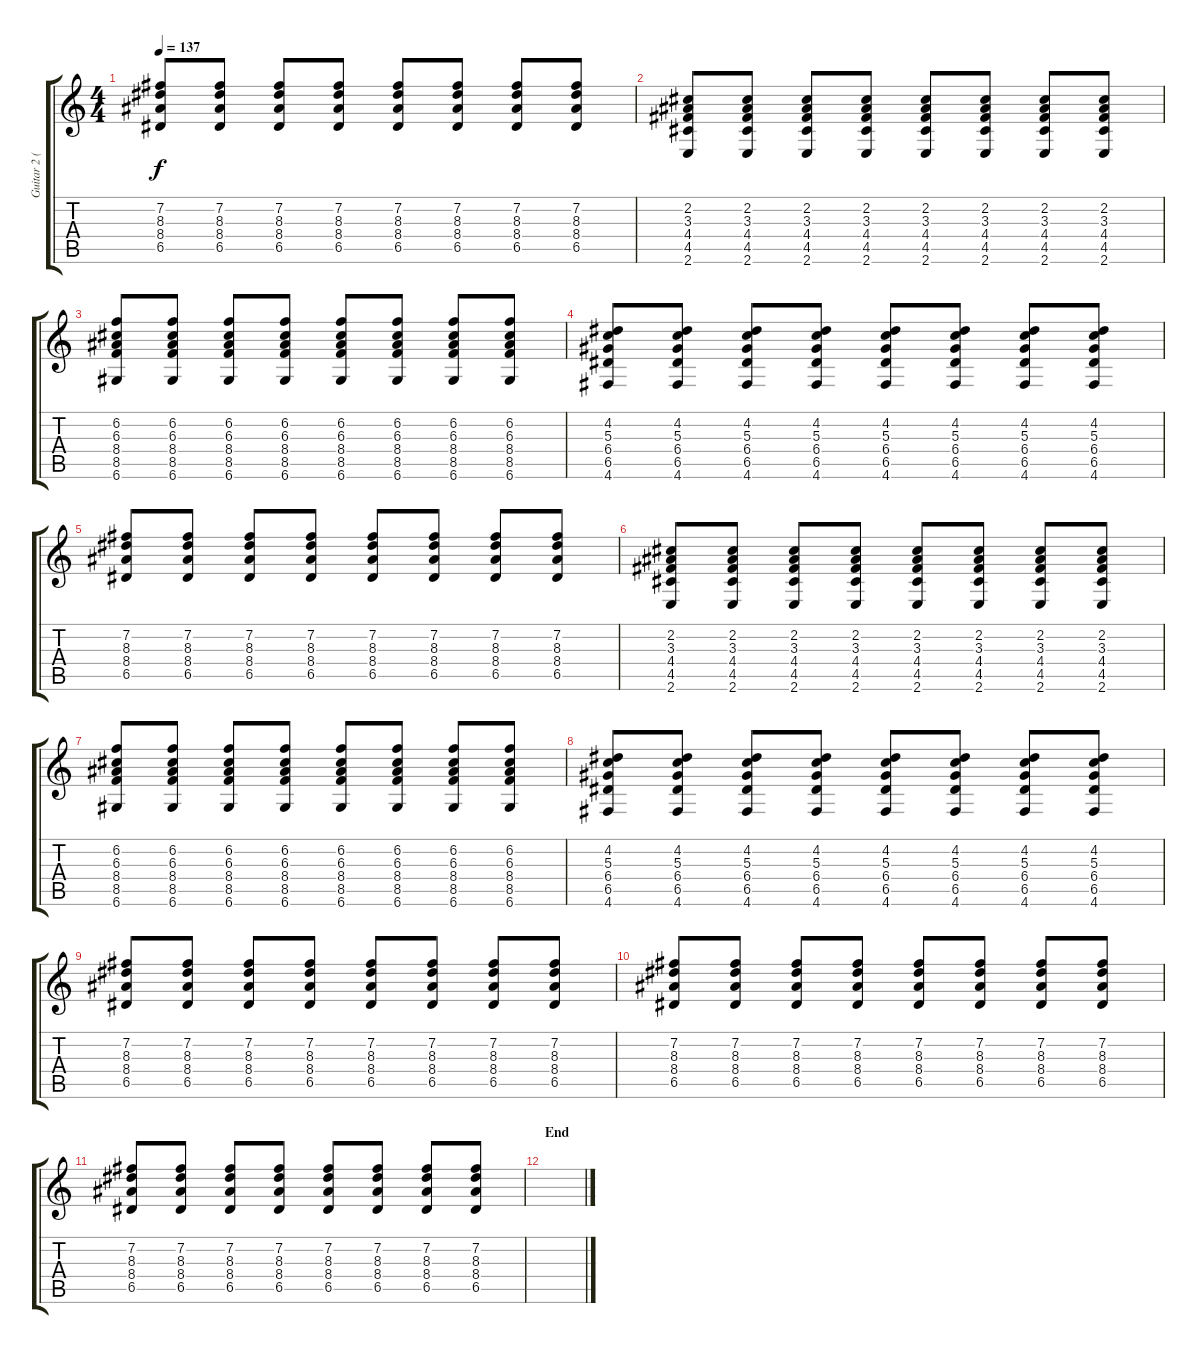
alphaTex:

\track ("Guitar 2 (Albert)" "Guitar 2 (") {instrument acousticguitarsteel}
\staff {score tabs}
\tuning (E4 B3 G3 D3 A2 D2) {hide}
\ts (4 4)
\tempo 137
\clef g2
\ks c
(7.2 8.3 8.4 6.5).8{dy f} (7.2 8.3 8.4 6.5).8 (7.2 8.3 8.4 6.5).8 (7.2 8.3 8.4 6.5).8 (7.2 8.3 8.4 6.5).8 (7.2 8.3 8.4 6.5).8 (7.2 8.3 8.4 6.5).8 (7.2 8.3 8.4 6.5).8 |
(2.2 3.3 4.4 4.5 2.6).8 (2.2 3.3 4.4 4.5 2.6).8 (2.2 3.3 4.4 4.5 2.6).8 (2.2 3.3 4.4 4.5 2.6).8 (2.2 3.3 4.4 4.5 2.6).8 (2.2 3.3 4.4 4.5 2.6).8 (2.2 3.3 4.4 4.5 2.6).8 (2.2 3.3 4.4 4.5 2.6).8 |
(6.2 6.3 8.4 8.5 6.6).8 (6.2 6.3 8.4 8.5 6.6).8 (6.2 6.3 8.4 8.5 6.6).8 (6.2 6.3 8.4 8.5 6.6).8 (6.2 6.3 8.4 8.5 6.6).8 (6.2 6.3 8.4 8.5 6.6).8 (6.2 6.3 8.4 8.5 6.6).8 (6.2 6.3 8.4 8.5 6.6).8 |
(4.2 5.3 6.4 6.5 4.6).8 (4.2 5.3 6.4 6.5 4.6).8 (4.2 5.3 6.4 6.5 4.6).8 (4.2 5.3 6.4 6.5 4.6).8 (4.2 5.3 6.4 6.5 4.6).8 (4.2 5.3 6.4 6.5 4.6).8 (4.2 5.3 6.4 6.5 4.6).8 (4.2 5.3 6.4 6.5 4.6).8 |
(7.2 8.3 8.4 6.5).8 (7.2 8.3 8.4 6.5).8 (7.2 8.3 8.4 6.5).8 (7.2 8.3 8.4 6.5).8 (7.2 8.3 8.4 6.5).8 (7.2 8.3 8.4 6.5).8 (7.2 8.3 8.4 6.5).8 (7.2 8.3 8.4 6.5).8 |
(2.2 3.3 4.4 4.5 2.6).8 (2.2 3.3 4.4 4.5 2.6).8 (2.2 3.3 4.4 4.5 2.6).8 (2.2 3.3 4.4 4.5 2.6).8 (2.2 3.3 4.4 4.5 2.6).8 (2.2 3.3 4.4 4.5 2.6).8 (2.2 3.3 4.4 4.5 2.6).8 (2.2 3.3 4.4 4.5 2.6).8 |
(6.2 6.3 8.4 8.5 6.6).8 (6.2 6.3 8.4 8.5 6.6).8 (6.2 6.3 8.4 8.5 6.6).8 (6.2 6.3 8.4 8.5 6.6).8 (6.2 6.3 8.4 8.5 6.6).8 (6.2 6.3 8.4 8.5 6.6).8 (6.2 6.3 8.4 8.5 6.6).8 (6.2 6.3 8.4 8.5 6.6).8 |
(4.2 5.3 6.4 6.5 4.6).8 (4.2 5.3 6.4 6.5 4.6).8 (4.2 5.3 6.4 6.5 4.6).8 (4.2 5.3 6.4 6.5 4.6).8 (4.2 5.3 6.4 6.5 4.6).8 (4.2 5.3 6.4 6.5 4.6).8 (4.2 5.3 6.4 6.5 4.6).8 (4.2 5.3 6.4 6.5 4.6).8 |
(7.2 8.3 8.4 6.5).8 (7.2 8.3 8.4 6.5).8 (7.2 8.3 8.4 6.5).8 (7.2 8.3 8.4 6.5).8 (7.2 8.3 8.4 6.5).8 (7.2 8.3 8.4 6.5).8 (7.2 8.3 8.4 6.5).8 (7.2 8.3 8.4 6.5).8 |
(7.2 8.3 8.4 6.5).8 (7.2 8.3 8.4 6.5).8 (7.2 8.3 8.4 6.5).8 (7.2 8.3 8.4 6.5).8 (7.2 8.3 8.4 6.5).8 (7.2 8.3 8.4 6.5).8 (7.2 8.3 8.4 6.5).8 (7.2 8.3 8.4 6.5).8 |
(7.2 8.3 8.4 6.5).8 (7.2 8.3 8.4 6.5).8 (7.2 8.3 8.4 6.5).8 (7.2 8.3 8.4 6.5).8 (7.2 8.3 8.4 6.5).8 (7.2 8.3 8.4 6.5).8 (7.2 8.3 8.4 6.5).8 (7.2 8.3 8.4 6.5).8 |
\section ("" "End")
